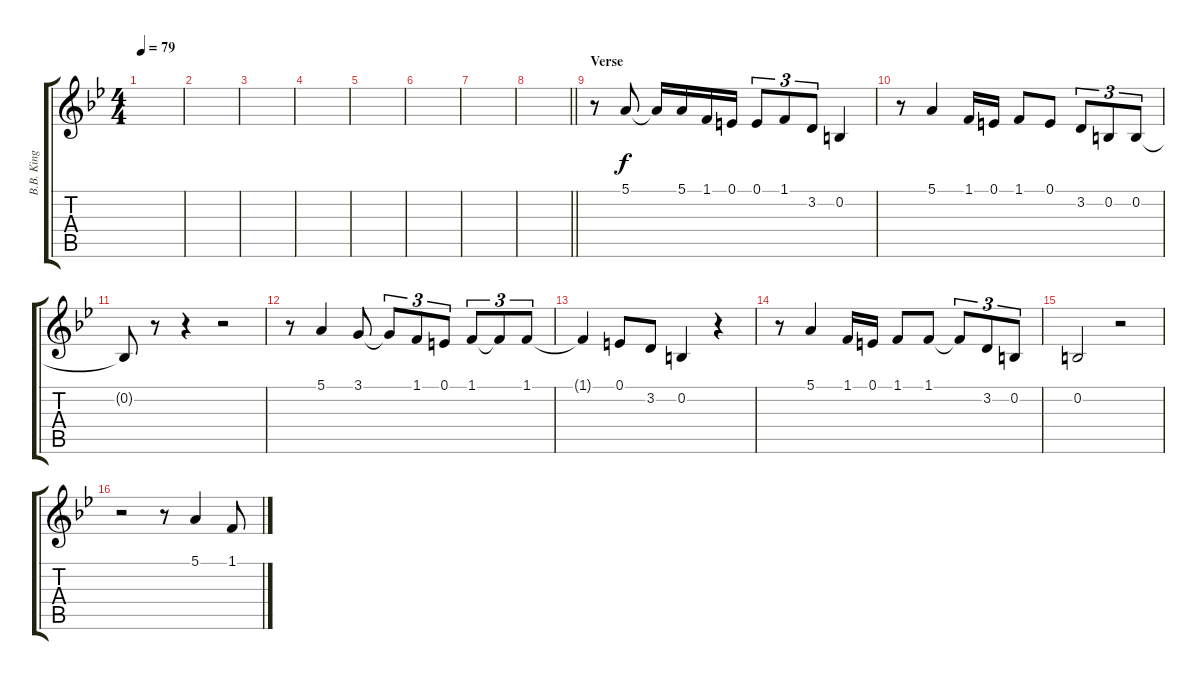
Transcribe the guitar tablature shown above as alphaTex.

\track ("B.B. King Voice" "B.B. King ") {instrument harmonica}
\staff {score tabs}
\tuning (E4 B3 G3 D3 A2 E2) {hide}
\ts (4 4)
\tempo 79
\clef g2
\ks bb
|
|
|
|
|
|
|
\barLineRight lightlight
|
\section ("" "Verse")
r.8 5.1.8 5.1{t}.16 5.1.16 1.1.16 0.1.16 0.1.8{tu (3 2)} 1.1.8{tu (3 2)} 3.2.8{tu (3 2)} 0.2.4 |
r.8 5.1.4 1.1.16 0.1.16 1.1.8 0.1.8 3.2.8{tu (3 2)} 0.2.8{tu (3 2)} 0.2.8{tu (3 2)} |
0.2{t}.8 r.8 r.4 r.2 |
r.8 5.1.4 3.1.8 3.1{t}.8{tu (3 2)} 1.1.8{tu (3 2)} 0.1.8{tu (3 2)} 1.1.8{tu (3 2)} 1.1{t}.8{tu (3 2)} 1.1.8{tu (3 2)} |
1.1{t}.4 0.1.8 3.2.8 0.2.4 r.4 |
r.8 5.1.4 1.1.16 0.1.16 1.1.8 1.1.8 1.1{t}.8{tu (3 2)} 3.2.8{tu (3 2)} 0.2.8{tu (3 2)} |
0.2.2 r.2 |
r.2 r.8 5.1.4 1.1.8
